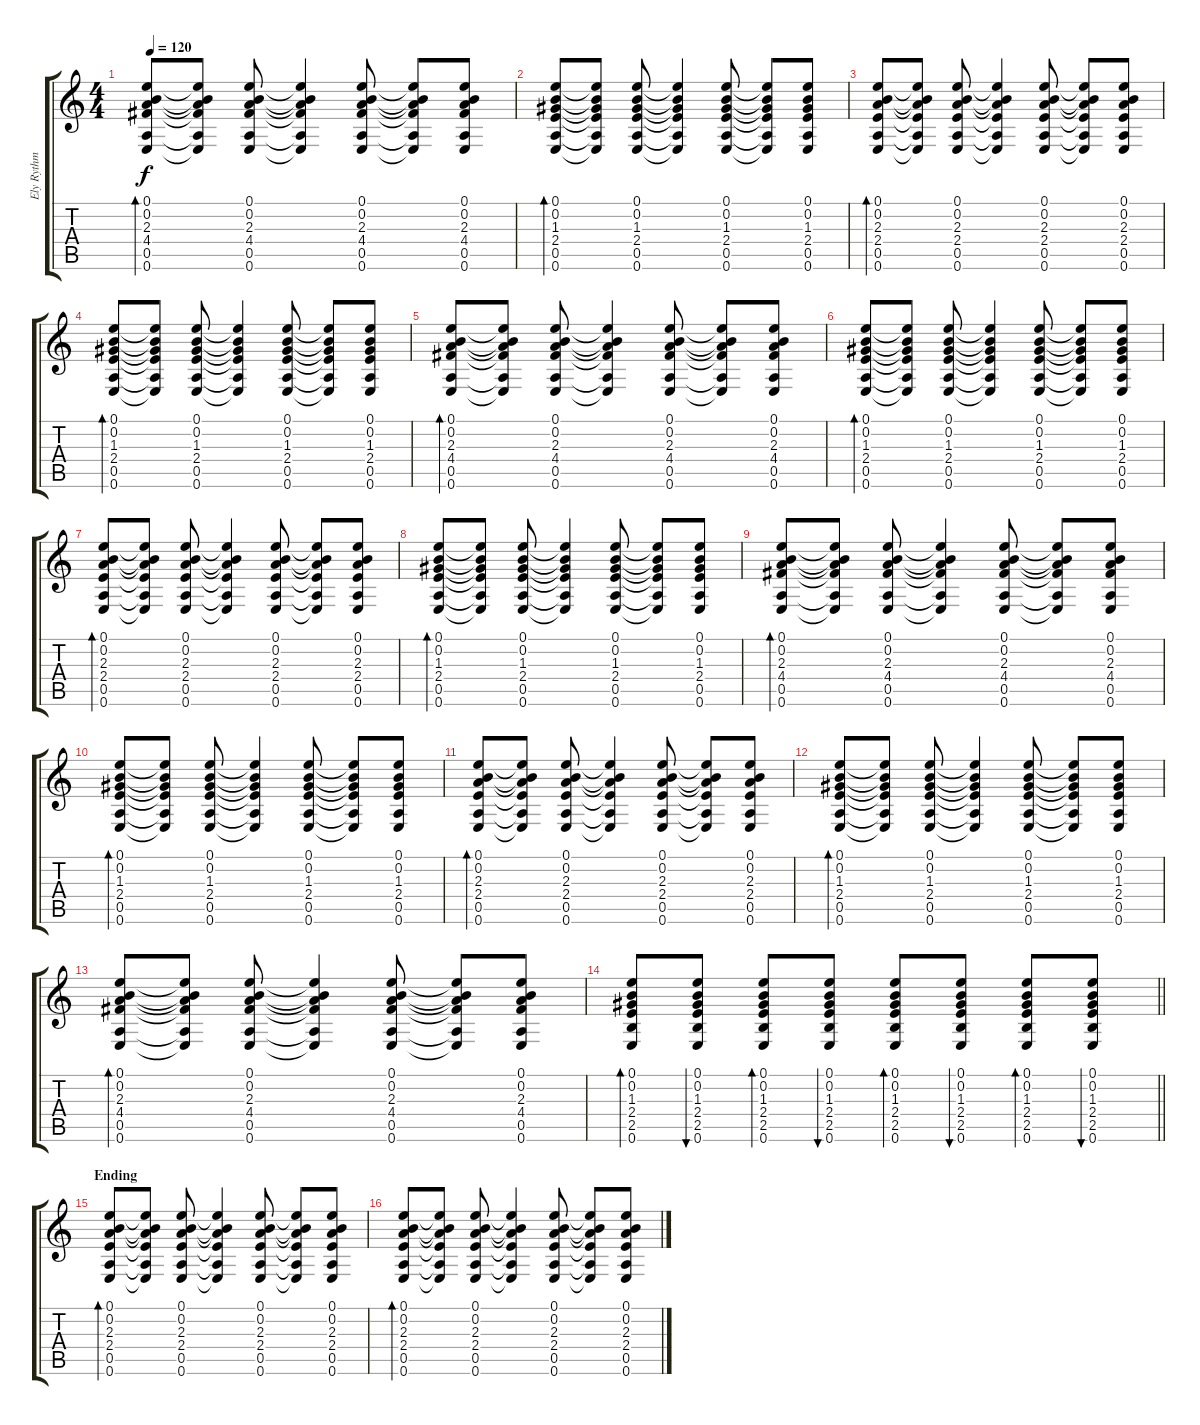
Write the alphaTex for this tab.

\track ("Ely Rythm" "Ely Rythm") {instrument electricguitarclean}
\staff {score tabs}
\tuning (E4 B3 G3 D3 A2 E2) {hide}
\ts (4 4)
\tempo 120
\clef g2
\ks c
(0.1 0.2 2.3 4.4 0.5 0.6).8{bd 240 dy f} (0.1{t} 0.2{t} 2.3{t} 4.4{t} 0.5{t} 0.6{t}).8 (0.1 0.2 2.3 4.4 0.5 0.6).8 (0.1{t} 0.2{t} 2.3{t} 4.4{t} 0.5{t} 0.6{t}).4 (0.1 0.2 2.3 4.4 0.5 0.6).8 (0.1{t} 0.2{t} 2.3{t} 4.4{t} 0.5{t} 0.6{t}).8 (0.1 0.2 2.3 4.4 0.5 0.6).8 |
(0.1 0.2 1.3 2.4 0.5 0.6).8{bd 240} (0.1{t} 0.2{t} 1.3{t} 2.4{t} 0.5{t} 0.6{t}).8 (0.1 0.2 1.3 2.4 0.5 0.6).8 (0.1{t} 0.2{t} 1.3{t} 2.4{t} 0.5{t} 0.6{t}).4 (0.1 0.2 1.3 2.4 0.5 0.6).8 (0.1{t} 0.2{t} 1.3{t} 2.4{t} 0.5{t} 0.6{t}).8 (0.1 0.2 1.3 2.4 0.5 0.6).8 |
(0.1 0.2 2.3 2.4 0.5 0.6).8{bd 240} (0.1{t} 0.2{t} 2.3{t} 2.4{t} 0.5{t} 0.6{t}).8 (0.1 0.2 2.3 2.4 0.5 0.6).8 (0.1{t} 0.2{t} 2.3{t} 2.4{t} 0.5{t} 0.6{t}).4 (0.1 0.2 2.3 2.4 0.5 0.6).8 (0.1{t} 0.2{t} 2.3{t} 2.4{t} 0.5{t} 0.6{t}).8 (0.1 0.2 2.3 2.4 0.5 0.6).8 |
(0.1 0.2 1.3 2.4 0.5 0.6).8{bd 240} (0.1{t} 0.2{t} 1.3{t} 2.4{t} 0.5{t} 0.6{t}).8 (0.1 0.2 1.3 2.4 0.5 0.6).8 (0.1{t} 0.2{t} 1.3{t} 2.4{t} 0.5{t} 0.6{t}).4 (0.1 0.2 1.3 2.4 0.5 0.6).8 (0.1{t} 0.2{t} 1.3{t} 2.4{t} 0.5{t} 0.6{t}).8 (0.1 0.2 1.3 2.4 0.5 0.6).8 |
(0.1 0.2 2.3 4.4 0.5 0.6).8{bd 240} (0.1{t} 0.2{t} 2.3{t} 4.4{t} 0.5{t} 0.6{t}).8 (0.1 0.2 2.3 4.4 0.5 0.6).8 (0.1{t} 0.2{t} 2.3{t} 4.4{t} 0.5{t} 0.6{t}).4 (0.1 0.2 2.3 4.4 0.5 0.6).8 (0.1{t} 0.2{t} 2.3{t} 4.4{t} 0.5{t} 0.6{t}).8 (0.1 0.2 2.3 4.4 0.5 0.6).8 |
(0.1 0.2 1.3 2.4 0.5 0.6).8{bd 240} (0.1{t} 0.2{t} 1.3{t} 2.4{t} 0.5{t} 0.6{t}).8 (0.1 0.2 1.3 2.4 0.5 0.6).8 (0.1{t} 0.2{t} 1.3{t} 2.4{t} 0.5{t} 0.6{t}).4 (0.1 0.2 1.3 2.4 0.5 0.6).8 (0.1{t} 0.2{t} 1.3{t} 2.4{t} 0.5{t} 0.6{t}).8 (0.1 0.2 1.3 2.4 0.5 0.6).8 |
(0.1 0.2 2.3 2.4 0.5 0.6).8{bd 240} (0.1{t} 0.2{t} 2.3{t} 2.4{t} 0.5{t} 0.6{t}).8 (0.1 0.2 2.3 2.4 0.5 0.6).8 (0.1{t} 0.2{t} 2.3{t} 2.4{t} 0.5{t} 0.6{t}).4 (0.1 0.2 2.3 2.4 0.5 0.6).8 (0.1{t} 0.2{t} 2.3{t} 2.4{t} 0.5{t} 0.6{t}).8 (0.1 0.2 2.3 2.4 0.5 0.6).8 |
(0.1 0.2 1.3 2.4 0.5 0.6).8{bd 240} (0.1{t} 0.2{t} 1.3{t} 2.4{t} 0.5{t} 0.6{t}).8 (0.1 0.2 1.3 2.4 0.5 0.6).8 (0.1{t} 0.2{t} 1.3{t} 2.4{t} 0.5{t} 0.6{t}).4 (0.1 0.2 1.3 2.4 0.5 0.6).8 (0.1{t} 0.2{t} 1.3{t} 2.4{t} 0.5{t} 0.6{t}).8 (0.1 0.2 1.3 2.4 0.5 0.6).8 |
(0.1 0.2 2.3 4.4 0.5 0.6).8{bd 240} (0.1{t} 0.2{t} 2.3{t} 4.4{t} 0.5{t} 0.6{t}).8 (0.1 0.2 2.3 4.4 0.5 0.6).8 (0.1{t} 0.2{t} 2.3{t} 4.4{t} 0.5{t} 0.6{t}).4 (0.1 0.2 2.3 4.4 0.5 0.6).8 (0.1{t} 0.2{t} 2.3{t} 4.4{t} 0.5{t} 0.6{t}).8 (0.1 0.2 2.3 4.4 0.5 0.6).8 |
(0.1 0.2 1.3 2.4 0.5 0.6).8{bd 240} (0.1{t} 0.2{t} 1.3{t} 2.4{t} 0.5{t} 0.6{t}).8 (0.1 0.2 1.3 2.4 0.5 0.6).8 (0.1{t} 0.2{t} 1.3{t} 2.4{t} 0.5{t} 0.6{t}).4 (0.1 0.2 1.3 2.4 0.5 0.6).8 (0.1{t} 0.2{t} 1.3{t} 2.4{t} 0.5{t} 0.6{t}).8 (0.1 0.2 1.3 2.4 0.5 0.6).8 |
(0.1 0.2 2.3 2.4 0.5 0.6).8{bd 240} (0.1{t} 0.2{t} 2.3{t} 2.4{t} 0.5{t} 0.6{t}).8 (0.1 0.2 2.3 2.4 0.5 0.6).8 (0.1{t} 0.2{t} 2.3{t} 2.4{t} 0.5{t} 0.6{t}).4 (0.1 0.2 2.3 2.4 0.5 0.6).8 (0.1{t} 0.2{t} 2.3{t} 2.4{t} 0.5{t} 0.6{t}).8 (0.1 0.2 2.3 2.4 0.5 0.6).8 |
(0.1 0.2 1.3 2.4 0.5 0.6).8{bd 240} (0.1{t} 0.2{t} 1.3{t} 2.4{t} 0.5{t} 0.6{t}).8 (0.1 0.2 1.3 2.4 0.5 0.6).8 (0.1{t} 0.2{t} 1.3{t} 2.4{t} 0.5{t} 0.6{t}).4 (0.1 0.2 1.3 2.4 0.5 0.6).8 (0.1{t} 0.2{t} 1.3{t} 2.4{t} 0.5{t} 0.6{t}).8 (0.1 0.2 1.3 2.4 0.5 0.6).8 |
(0.1 0.2 2.3 4.4 0.5 0.6).8{bd 240} (0.1{t} 0.2{t} 2.3{t} 4.4{t} 0.5{t} 0.6{t}).8 (0.1 0.2 2.3 4.4 0.5 0.6).8 (0.1{t} 0.2{t} 2.3{t} 4.4{t} 0.5{t} 0.6{t}).4 (0.1 0.2 2.3 4.4 0.5 0.6).8 (0.1{t} 0.2{t} 2.3{t} 4.4{t} 0.5{t} 0.6{t}).8 (0.1 0.2 2.3 4.4 0.5 0.6).8 |
\barLineRight lightlight
(0.1 0.2 1.3 2.4 2.5 0.6).8{bd 240} (0.1 0.2 1.3 2.4 2.5 0.6).8{bu 60} (0.1 0.2 1.3 2.4 2.5 0.6).8{bd 60} (0.1 0.2 1.3 2.4 2.5 0.6).8{bu 60} (0.1 0.2 1.3 2.4 2.5 0.6).8{bd 60} (0.1 0.2 1.3 2.4 2.5 0.6).8{bu 60} (0.1 0.2 1.3 2.4 2.5 0.6).8{bd 60} (0.1 0.2 1.3 2.4 2.5 0.6).8{bu 60} |
\section ("" "Ending")
(0.1 0.2 2.3 2.4 0.5 0.6).8{bd 240} (0.1{t} 0.2{t} 2.3{t} 2.4{t} 0.5{t} 0.6{t}).8 (0.1 0.2 2.3 2.4 0.5 0.6).8 (0.1{t} 0.2{t} 2.3{t} 2.4{t} 0.5{t} 0.6{t}).4 (0.1 0.2 2.3 2.4 0.5 0.6).8 (0.1{t} 0.2{t} 2.3{t} 2.4{t} 0.5{t} 0.6{t}).8 (0.1 0.2 2.3 2.4 0.5 0.6).8 |
(0.1 0.2 2.3 2.4 0.5 0.6).8{bd 240} (0.1{t} 0.2{t} 2.3{t} 2.4{t} 0.5{t} 0.6{t}).8 (0.1 0.2 2.3 2.4 0.5 0.6).8 (0.1{t} 0.2{t} 2.3{t} 2.4{t} 0.5{t} 0.6{t}).4 (0.1 0.2 2.3 2.4 0.5 0.6).8 (0.1{t} 0.2{t} 2.3{t} 2.4{t} 0.5{t} 0.6{t}).8 (0.1 0.2 2.3 2.4 0.5 0.6).8
